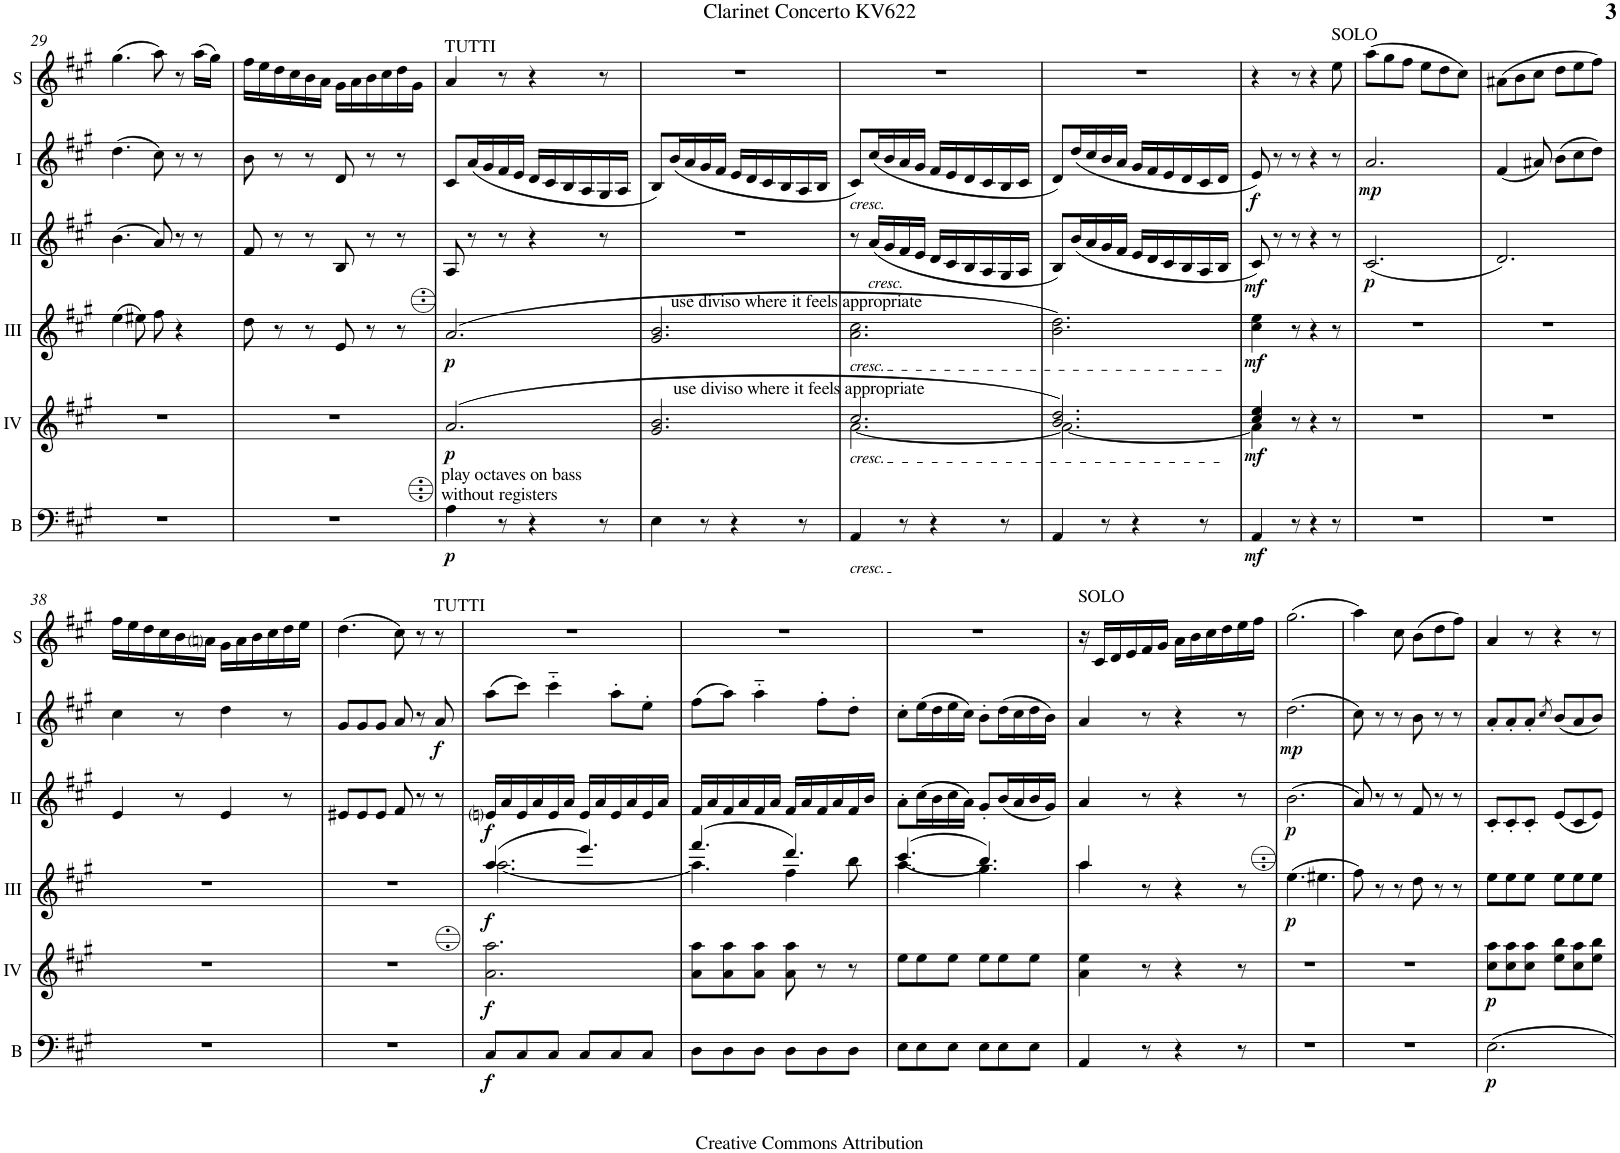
**kern	**dynam	**kern	**dynam	**kern	**dynam	**kern	**dynam	**kern	**dynam	**kern
*part6	*part6	*part5	*part5	*part4	*part4	*part3	*part3	*part2	*part2	*part1
*staff6	*staff6	*staff5	*staff5	*staff4	*staff4	*staff3	*staff3	*staff2	*staff2	*staff1
*I"Bass	*	*I"Acc. 4	*	*I"Acc. 3	*	*I"Acc. 2	*	*I"Acc. 1	*	*I"Solo bayan
*I'B	*	*	*	*	*	*	*	*	*	*I'S
!!LO:PB:g=z
*clefF4	*	*clefG2	*	*clefG2	*	*clefG2	*	*clefG2	*	*clefG2
*Trd7c12	*	*Trd7c12	*	*Trd7c12	*	*	*	*	*	*
*k[f#c#g#]	*	*k[f#c#g#]	*	*k[f#c#g#]	*	*k[f#c#g#]	*	*k[f#c#g#]	*	*k[f#c#g#]
*M6/8	*	*M6/8	*	*M6/8	*	*M6/8	*	*M6/8	*	*M6/8
=29	=29	=29	=29	=29	=29	=29	=29	=29	=29	=29
2.r	.	2.r	.	(4ee\	.	(4.b\	.	(4.dd\	.	(4.gg#\
.	.	.	.	8ee#X\)	.	.	.	.	.	.
.	.	.	.	8ff#\	.	8a/)	.	8cc#\)	.	8aa\)
.	.	.	.	4r	.	8r	.	8r	.	8r
.	.	.	.	.	.	8r	.	8r	.	(16aa\LL
.	.	.	.	.	.	.	.	.	.	16gg#\JJ)
=30	=30	=30	=30	=30	=30	=30	=30	=30	=30	=30
2.r	.	2.r	.	8dd\	.	8f#/	.	8b\	.	16ff#\LL
.	.	.	.	.	.	.	.	.	.	16ee\
.	.	.	.	8r	.	8r	.	8r	.	16dd\
.	.	.	.	.	.	.	.	.	.	16cc#\
.	.	.	.	8r	.	8r	.	8r	.	16b\
.	.	.	.	.	.	.	.	.	.	16a\JJ
.	.	.	.	8e/	.	8B/	.	8d/	.	16g#\LL
.	.	.	.	.	.	.	.	.	.	16a\
.	.	.	.	8r	.	8r	.	8r	.	16b\
.	.	.	.	.	.	.	.	.	.	16cc#\
.	.	.	.	8r	.	8r	.	8r	.	16dd\
.	.	.	.	.	.	.	.	.	.	16g#\JJ
=31	=31	=31	=31	=31	=31	=31	=31	=31	=31	=31
!	!	!	!	!	!	!	!	!	!	!LO:TX:a:t=TUTTI
!LO:TX:a:t=play octaves on bass	!	!	!	!	!	!	!	!	!	!
!LO:TX:a:t=without registers	!	!	!	!	!	!	!	!	!	!
!	!LO:DY:b	!	!LO:DY:b	!	!LO:DY:b	!	!	!	!	!
4A\	p	(2.a/	p	(2.aa/	p	8A/	.	8c#/L	.	4a/
.	.	.	.	.	.	8r	.	(16a/L	.	.
.	.	.	.	.	.	.	.	16g#/	.	.
8r	.	.	.	.	.	8r	.	16f#/	.	8r
.	.	.	.	.	.	.	.	16e/JJ	.	.
4r	.	.	.	.	.	4r	.	16d/LL	.	4r
.	.	.	.	.	.	.	.	16c#/	.	.
.	.	.	.	.	.	.	.	16B/	.	.
.	.	.	.	.	.	.	.	16A/	.	.
8r	.	.	.	.	.	8r	.	16G#/	.	8r
.	.	.	.	.	.	.	.	16A/JJ	.	.
=32	=32	=32	=32	=32	=32	=32	=32	=32	=32	=32
!	!	!	!	!LO:TX:a:t=use diviso where it feels appropriate	!	!	!	!	!	!
!	!	!LO:TX:a:t=use diviso where it feels appropriate	!	!	!	!	!	!	!	!
4E\	.	2.g#/ 2.b/	.	2.gg#/ 2.bb/	.	2.r	.	8B/L)	.	2.r
.	.	.	.	.	.	.	.	(16b/L	.	.
.	.	.	.	.	.	.	.	16a/	.	.
8r	.	.	.	.	.	.	.	16g#/	.	.
.	.	.	.	.	.	.	.	16f#/JJ	.	.
4r	.	.	.	.	.	.	.	16e/LL	.	.
.	.	.	.	.	.	.	.	16d/	.	.
.	.	.	.	.	.	.	.	16c#/	.	.
.	.	.	.	.	.	.	.	16B/	.	.
8r	.	.	.	.	.	.	.	16A/	.	.
.	.	.	.	.	.	.	.	16B/JJ	.	.
=33	=33	=33	=33	=33	=33	=33	=33	=33	=33	=33
*	*	*^	*	*	*	*	*	*	*	*
!	!	!	!	!	!	!	!	!	!LO:TX:b:i:t=cresc.	!	!
!	!	!	!	!	!LO:TX:b:i:t=cresc.	!	!	!	!	!	!
!	!	!LO:TX:b:i:t=cresc.	!	!	!	!	!	!	!	!	!
!LO:TX:b:i:t=cresc.	!	!	!	!	!	!	!	!	!	!	!
4AA/	.	2.cc#/	[2.a\	.	2.aa\ 2.ccc#\	.	8r	.	8c#/L)	.	2.r
!	!	!	!	!	!	!	!LO:TX:b:i:t=cresc.	!	!	!	!
.	.	.	.	.	.	.	(16a/LL	.	(16cc#/L	.	.
.	.	.	.	.	.	.	16g#/	.	16b/	.	.
8r	.	.	.	.	.	.	16f#/	.	16a/	.	.
.	.	.	.	.	.	.	16e/JJ	.	16g#/JJ	.	.
4r	.	.	.	.	.	.	16d/LL	.	16f#/LL	.	.
.	.	.	.	.	.	.	16c#/	.	16e/	.	.
.	.	.	.	.	.	.	16B/	.	16d/	.	.
.	.	.	.	.	.	.	16A/	.	16c#/	.	.
8r	.	.	.	.	.	.	16G#/	.	16B/	.	.
.	.	.	.	.	.	.	16A/JJ	.	16c#/JJ	.	.
=34	=34	=34	=34	=34	=34	=34	=34	=34	=34	=34	=34
4AA/	.	2.b/ 2.dd/)	2.a\_	.	2.bb\ 2.ddd\)	.	8B/L)	.	8d/L)	.	2.r
.	.	.	.	.	.	.	(16b/L	.	(16dd/L	.	.
.	.	.	.	.	.	.	16a/	.	16cc#/	.	.
8r	.	.	.	.	.	.	16g#/	.	16b/	.	.
.	.	.	.	.	.	.	16f#/JJ	.	16a/JJ	.	.
4r	.	.	.	.	.	.	16e/LL	.	16g#/LL	.	.
.	.	.	.	.	.	.	16d/	.	16f#/	.	.
.	.	.	.	.	.	.	16c#/	.	16e/	.	.
.	.	.	.	.	.	.	16B/	.	16d/	.	.
8r	.	.	.	.	.	.	16A/	.	16c#/	.	.
.	.	.	.	.	.	.	16B/JJ	.	16d/JJ	.	.
=35	=35	=35	=35	=35	=35	=35	=35	=35	=35	=35	=35
!	!LO:DY:b	!	!	!LO:DY:b	!	!LO:DY:b	!	!LO:DY:b	!	!LO:DY:b	!
4AA/	mf	4cc#/ 4ee/	4a\]	mf	4ccc#\ 4eee\	mf	8c#/)	mf	8e/)	f	4r
.	.	.	.	.	.	.	8r	.	8r	.	.
8r	.	8r	8ryy	.	8r	.	8r	.	8r	.	8r
4r	.	4r	4ryy	.	4r	.	4r	.	4r	.	4r
!	!	!	!	!	!	!	!	!	!	!	!LO:TX:a:t=SOLO
8r	.	8r	8ryy	.	8r	.	8r	.	8r	.	8ee\
=36	=36	=36	=36	=36	=36	=36	=36	=36	=36	=36	=36
!	!	!	!	!	!	!	!	!LO:DY:b	!	!LO:DY:b	!
*	*	*v	*v	*	*	*	*	*	*	*	*
2.r	.	2.r	.	2.r	.	(2.c#/	p	2.a/	mp	(8aa\L
.	.	.	.	.	.	.	.	.	.	8gg#\
.	.	.	.	.	.	.	.	.	.	8ff#\J
.	.	.	.	.	.	.	.	.	.	8ee\L
.	.	.	.	.	.	.	.	.	.	8dd\
.	.	.	.	.	.	.	.	.	.	8cc#\J)
=37	=37	=37	=37	=37	=37	=37	=37	=37	=37	=37
2.r	.	2.r	.	2.r	.	2.d/)	.	(4f#/	.	(8a#X\L
.	.	.	.	.	.	.	.	.	.	8b\
.	.	.	.	.	.	.	.	8a#X/)	.	8cc#\J
.	.	.	.	.	.	.	.	(8b\L	.	8dd\L
.	.	.	.	.	.	.	.	8cc#\	.	8ee\
.	.	.	.	.	.	.	.	8dd\J)	.	8ff#\J)
!!LO:LB:g=z
=38	=38	=38	=38	=38	=38	=38	=38	=38	=38	=38
2.r	.	2.r	.	2.r	.	4e/	.	4cc#\	.	16ff#\LL
.	.	.	.	.	.	.	.	.	.	16ee\
.	.	.	.	.	.	.	.	.	.	16dd\
.	.	.	.	.	.	.	.	.	.	16cc#\
.	.	.	.	.	.	8r	.	8r	.	16b\
.	.	.	.	.	.	.	.	.	.	16ani\JJ
.	.	.	.	.	.	4e/	.	4dd\	.	16g#\LL
.	.	.	.	.	.	.	.	.	.	16a\
.	.	.	.	.	.	.	.	.	.	16b\
.	.	.	.	.	.	.	.	.	.	16cc#\
.	.	.	.	.	.	8r	.	8r	.	16dd\
.	.	.	.	.	.	.	.	.	.	16ee\JJ
=39	=39	=39	=39	=39	=39	=39	=39	=39	=39	=39
2.r	.	2.r	.	2.r	.	8e#X/L	.	8g#/L	.	(4.dd\
.	.	.	.	.	.	8e#/	.	8g#/	.	.
.	.	.	.	.	.	8e#/J	.	8g#/J	.	.
.	.	.	.	.	.	8f#/	.	8a/	.	8cc#\)
.	.	.	.	.	.	8r	.	8r	.	8r
!	!	!	!	!	!	!	!	!	!	!LO:TX:a:t=TUTTI
!	!	!	!	!	!	!	!	!	!LO:DY:b	!
.	.	.	.	.	.	8r	.	8a/	f	8r
=40	=40	=40	=40	=40	=40	=40	=40	=40	=40	=40
*	*	*	*	*^	*	*	*	*	*	*
!	!LO:DY:b	!	!LO:DY:b	!	!	!LO:DY:b	!	!LO:DY:b	!	!	!
8C#/L	f	2.a\ 2.aa\	f	(4.aaa/	[2.aaa\	f	16eni/LL	f	(8aa\L	.	2.r
.	.	.	.	.	.	.	16a/	.	.	.	.
8C#/	.	.	.	.	.	.	16e/	.	8ccc#\J)	.	.
.	.	.	.	.	.	.	16a/	.	.	.	.
8C#/J	.	.	.	.	.	.	16e/	.	4ccc#\	.	.
.	.	.	.	.	.	.	16a/JJ	.	.	.	.
8C#/L	.	.	.	4.eeee/)	.	.	16e/LL	.	.	.	.
.	.	.	.	.	.	.	16a/	.	.	.	.
8C#/	.	.	.	.	.	.	16e/	.	8aa'\L	.	.
.	.	.	.	.	.	.	16a/	.	.	.	.
8C#/J	.	.	.	.	.	.	16e/	.	8ee'\J	.	.
.	.	.	.	.	.	.	16a/JJ	.	.	.	.
=41	=41	=41	=41	=41	=41	=41	=41	=41	=41	=41	=41
8D\L	.	8a\ 8aa\L	.	(4.ffff#/	4.aaa\]	.	16f#/LL	.	(8ff#\L	.	2.r
.	.	.	.	.	.	.	16a/	.	.	.	.
8D\	.	8a\ 8aa\	.	.	.	.	16f#/	.	8aa\J)	.	.
.	.	.	.	.	.	.	16a/	.	.	.	.
8D\J	.	8a\ 8aa\J	.	.	.	.	16f#/	.	4aa\	.	.
.	.	.	.	.	.	.	16a/JJ	.	.	.	.
8D\L	.	8a\ 8aa\	.	4.dddd/)	4fff#\	.	16f#/LL	.	.	.	.
.	.	.	.	.	.	.	16a/	.	.	.	.
8D\	.	8r	.	.	.	.	16f#/	.	8ff#'\L	.	.
.	.	.	.	.	.	.	16a/	.	.	.	.
8D\J	.	8r	.	.	8bbb\	.	16f#/	.	8dd'\J	.	.
.	.	.	.	.	.	.	16b/JJ	.	.	.	.
=42	=42	=42	=42	=42	=42	=42	=42	=42	=42	=42	=42
8E\L	.	8ee\L	.	(<(4.cccc#/	4.aaa\	.	8a'\L	.	8cc#'\L	.	2.r
8E\	.	8ee\	.	.	.	.	(16cc#\L	.	(16ee\L	.	.
.	.	.	.	.	.	.	16b\	.	16dd\	.	.
8E\J	.	8ee\J	.	.	.	.	16cc#\	.	16ee\	.	.
.	.	.	.	.	.	.	16a\JJ)	.	16cc#\JJ)	.	.
8E\L	.	8ee\L	.	4.bbb/))	4.ggg#\	.	8g#'/L	.	8b'\L	.	.
8E\	.	8ee\	.	.	.	.	(16b/L	.	(16dd\L	.	.
.	.	.	.	.	.	.	16a/	.	16cc#\	.	.
8E\J	.	8ee\J	.	.	.	.	16b/	.	16dd\	.	.
.	.	.	.	.	.	.	16g#/JJ)	.	16b\JJ)	.	.
=43	=43	=43	=43	=43	=43	=43	=43	=43	=43	=43	=43
!	!	!	!	!	!	!	!	!	!	!	!LO:TX:a:t=SOLO
4AA/	.	4a\ 4ee\	.	4aaa/	4aaa\	.	4a/	.	4a/	.	16r
.	.	.	.	.	.	.	.	.	.	.	16c#/LL
.	.	.	.	.	.	.	.	.	.	.	16d/
.	.	.	.	.	.	.	.	.	.	.	16e/
8r	.	8r	.	8r	8ryy	.	8r	.	8r	.	16f#/
.	.	.	.	.	.	.	.	.	.	.	16g#/JJ
4r	.	4r	.	4r	4ryy	.	4r	.	4r	.	16a\LL
.	.	.	.	.	.	.	.	.	.	.	16b\
.	.	.	.	.	.	.	.	.	.	.	16cc#\
.	.	.	.	.	.	.	.	.	.	.	16dd\
8r	.	8r	.	8r	8ryy	.	8r	.	8r	.	16ee\
.	.	.	.	.	.	.	.	.	.	.	16ff#\JJ
*	*	*	*	*v	*v	*	*	*	*	*	*
=44	=44	=44	=44	=44	=44	=44	=44	=44	=44	=44
!	!	!	!	!	!LO:DY:b	!	!LO:DY:b	!	!LO:DY:b	!
2.r	.	2.r	.	(4.ee\	p	(2.b\	p	(2.dd\	mp	(2.gg#\
.	.	.	.	4.ee#X\	.	.	.	.	.	.
=45	=45	=45	=45	=45	=45	=45	=45	=45	=45	=45
2.r	.	2.r	.	8ff#\)	.	8a/)	.	8cc#\)	.	4aa\)
.	.	.	.	8r	.	8r	.	8r	.	.
.	.	.	.	8r	.	8r	.	8r	.	8cc#\
.	.	.	.	8dd\	.	8f#/	.	8b\	.	(8b\L
.	.	.	.	8r	.	8r	.	8r	.	8dd\
.	.	.	.	8r	.	8r	.	8r	.	8ff#\J)
=46	=46	=46	=46	=46	=46	=46	=46	=46	=46	=46
!	!LO:DY:b	!	!LO:DY:b	!	!	!	!	!	!	!
2.E\	p	8cc#\ 8aa\L	p	8ee\L	.	8c#'/L	.	8a'/L	.	4a/
.	.	8cc#\ 8aa\	.	8ee\	.	8c#'/	.	8a'/	.	.
.	.	8cc#\ 8aa\J	.	8ee\J	.	8c#'/J	.	8a'/J	.	8r
.	.	.	.	.	.	.	.	8qcc#/	.	.
.	.	8ee\ 8bb\L	.	8ee\L	.	(8e/L	.	(8b/L	.	4r
.	.	8cc#\ 8aa\	.	8ee\	.	8c#/	.	8a/	.	.
.	.	8ee\ 8bb\J	.	8ee\J	.	8e/J)	.	8b/J)	.	8r
=	=	=	=	=	=	=	=	=	=	=
*-	*-	*-	*-	*-	*-	*-	*-	*-	*-	*-
